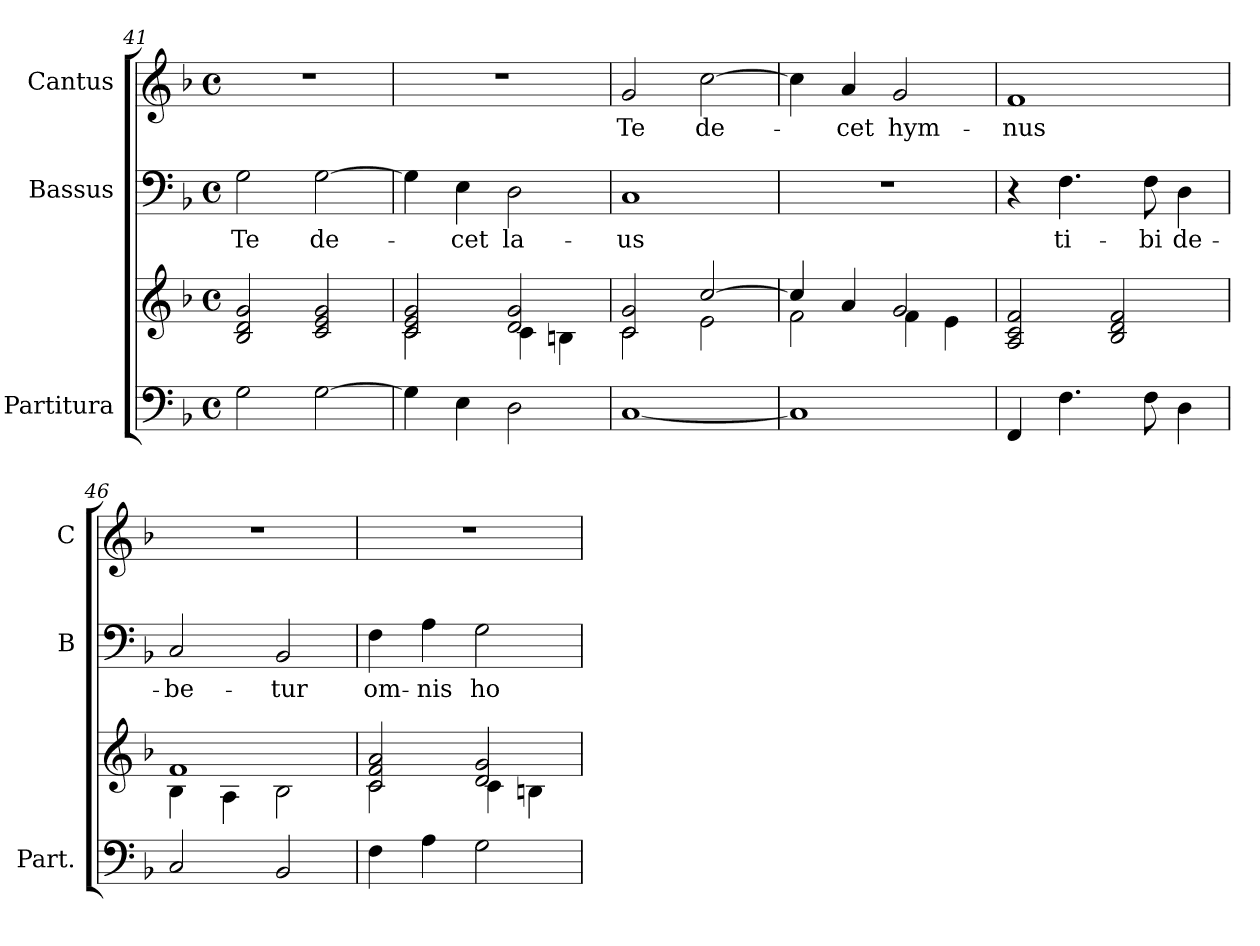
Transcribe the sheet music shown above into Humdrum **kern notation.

**kern	**kern	**kern	**text	**kern	**text
*part3	*part3	*part2	*part2	*part1	*part1
*staff4	*staff3	*staff2	*staff2	*staff1	*staff1
*I"Partitura	*	*I"Bassus	*	*I"Cantus	*
*I'Part.	*	*I'B	*	*I'C	*
*clefF4	*clefG2	*clefF4	*	*clefG2	*
*k[b-]	*k[b-]	*k[b-]	*	*k[b-]	*
*F:	*F:	*F:	*	*F:	*
*M4/4	*M4/4	*M4/4	*	*M4/4	*
*met(c)	*met(c)	*met(c)	*	*met(c)	*
=41	=41	=41	=41	=41	=41
!	!	!	!LO:LY:b	!	!
2G\	2B-!/ 2d!/ 2g!/	2G\	Te	1r	.
!	!	!	!LO:LY:b	!	!
[2G\	2c!/ 2e!/ 2g!/	[2G\	de-	.	.
=42	=42	=42	=42	=42	=42
*	*^	*	*	*	*
4G\]	2c!/ 2e!/ 2g!/	2c!\	4G\]	.	1r	.
!	!	!	!	!LO:LY:b	!	!
4E\	.	.	4E\	-cet	.	.
!	!	!	!	!LO:LY:b	!	!
2D\	2d!/ 2g!/	4c!\	2D\	la-	.	.
.	.	4Bn!\	.	.	.	.
=43	=43	=43	=43	=43	=43	=43
!	!	!	!	!LO:LY:b	!	!
!	!	!	!	!	!	!LO:LY:b
[1C	2c!/ 2g!/	2c!\	1C	-us	2g/	Te
!	!	!	!	!	!	!LO:LY:b
.	[>2cc!/	2e!\	.	.	[2cc\	de-
=44	=44	=44	=44	=44	=44	=44
1C]	4cc!/]	2f!\	1r	.	4cc\]	.
!	!	!	!	!	!	!LO:LY:b
.	4a!/	.	.	.	4a/	-cet
!	!	!	!	!	!	!LO:LY:b
.	2g!/	4f!\	.	.	2g/	hym-
.	.	4e!\	.	.	.	.
*	*v	*v	*	*	*	*
!!LO:LB:g=z
=45	=45	=45	=45	=45	=45
*	*^	*	*	*	*
!	!	!	!	!	!	!LO:LY:b
*	*v	*v	*	*	*	*
4FF/	2A!/ 2c!/ 2f!/	4r	.	1f	-nus
!	!	!	!LO:LY:b	!	!
4.F\	.	4.F\	ti-	.	.
.	2B-!/ 2d!/ 2f!/	.	.	.	.
!	!	!	!LO:LY:b	!	!
8F\	.	8F\	-bi	.	.
!	!	!	!LO:LY:b	!	!
4D\	.	4D\	de-	.	.
=46	=46	=46	=46	=46	=46
*	*^	*	*	*	*
!	!	!	!	!LO:LY:b	!	!
2C/	1f!	4B-!\	2C/	-be-	1r	.
.	.	4A!\	.	.	.	.
!	!	!	!	!LO:LY:b	!	!
2BB-/	.	2B-!\	2BB-/	-tur	.	.
=47	=47	=47	=47	=47	=47	=47
!	!	!	!	!LO:LY:b	!	!
4F\	2c!/ 2f!/ 2a!/	2c!\	4F\	om-	1r	.
!	!	!	!	!LO:LY:b	!	!
4A\	.	.	4A\	-nis	.	.
!	!	!	!	!LO:LY:b	!	!
2G\	2d!/ 2g!/	4c!\	2G\	ho-	.	.
.	.	4Bn!\	.	.	.	.
*	*v	*v	*	*	*	*
=	=	=	=	=	=
*-	*-	*-	*-	*-	*-
